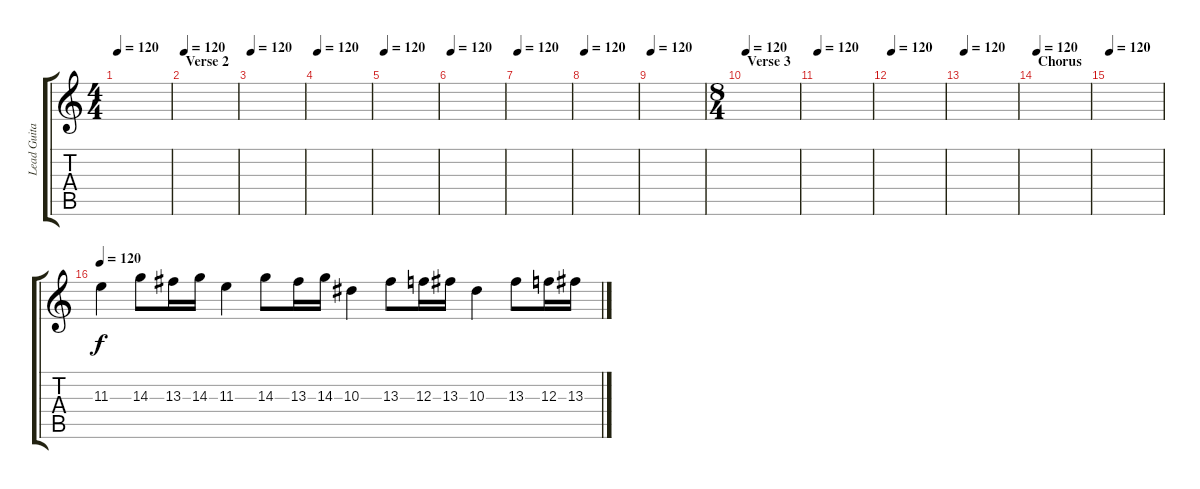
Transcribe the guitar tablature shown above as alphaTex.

\track ("Lead Guitar 1" "Lead Guita") {instrument distortionguitar}
\staff {score tabs}
\tuning (D4 A3 F3 C3 G2 D2) {hide}
\ts (4 4)
\tempo 120
\clef g2
\ks c
|
\section ("" "Verse 2")
\tempo 120
|
\tempo 120
|
\tempo 120
|
\tempo 120
|
\tempo 120
|
\tempo 120
|
\tempo 120
|
\tempo 120
|
\ts (8 4)
\section ("" "Verse 3")
\tempo 120
|
\tempo 120
|
\tempo 120
|
\tempo 120
|
\section ("" "Chorus")
\tempo 120
|
\tempo 120
|
\tempo 120
11.3.4 14.3.8 13.3.16 14.3.16 11.3.4 14.3.8 13.3.16 14.3.16 10.3.4 13.3.8 12.3.16 13.3.16 10.3.4 13.3.8 12.3.16 13.3.16
